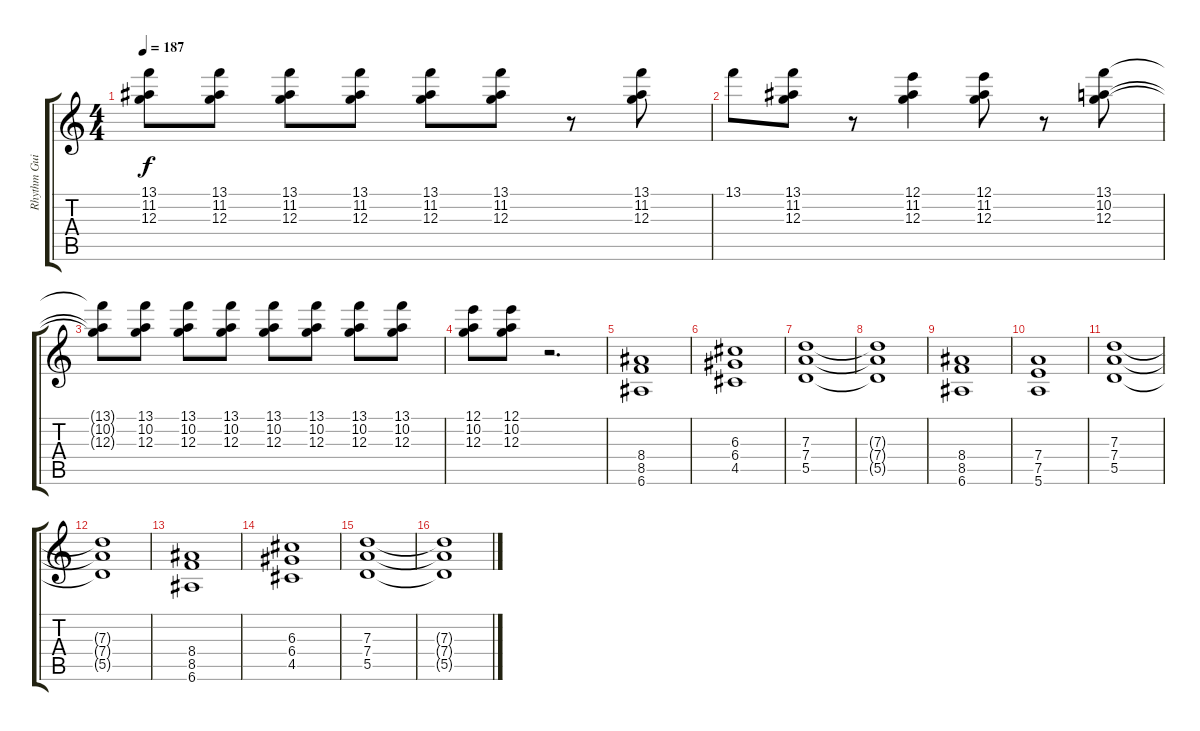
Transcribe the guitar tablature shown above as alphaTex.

\track ("Rhythm Guitar" "Rhythm Gui") {instrument distortionguitar}
\staff {score tabs}
\tuning (E4 B3 G3 D3 A2 E2) {hide}
\ts (4 4)
\tempo 187
\clef g2
\ks c
(13.1{t} 11.2{t} 12.3{t}).8{dy f} (13.1 11.2 12.3).8 (13.1 11.2 12.3).8 (13.1 11.2 12.3).8 (13.1 11.2 12.3).8 (13.1 11.2 12.3).8 r.8 (13.1 11.2 12.3).8 |
13.1.8 (13.1 11.2 12.3).8 r.8 (12.1 11.2 12.3).4 (12.1 11.2 12.3).8 r.8 (13.1 10.2 12.3).8 |
(13.1{t} 10.2{t} 12.3{t}).8 (13.1 10.2 12.3).8 (13.1 10.2 12.3).8 (13.1 10.2 12.3).8 (13.1 10.2 12.3).8 (13.1 10.2 12.3).8 (13.1 10.2 12.3).8 (13.1 10.2 12.3).8 |
(12.1 10.2 12.3).8 (12.1 10.2 12.3).8 r.2{d} |
(8.4 8.5 6.6).1 |
(6.3 6.4 4.5).1 |
(7.3 7.4 5.5).1 |
(7.3{t} 7.4{t} 5.5{t}).1 |
(8.4 8.5 6.6).1 |
(7.4 7.5 5.6).1 |
(7.3 7.4 5.5).1 |
(7.3{t} 7.4{t} 5.5{t}).1 |
(8.4 8.5 6.6).1 |
(6.3 6.4 4.5).1 |
(7.3 7.4 5.5).1 |
(7.3{t} 7.4{t} 5.5{t}).1
